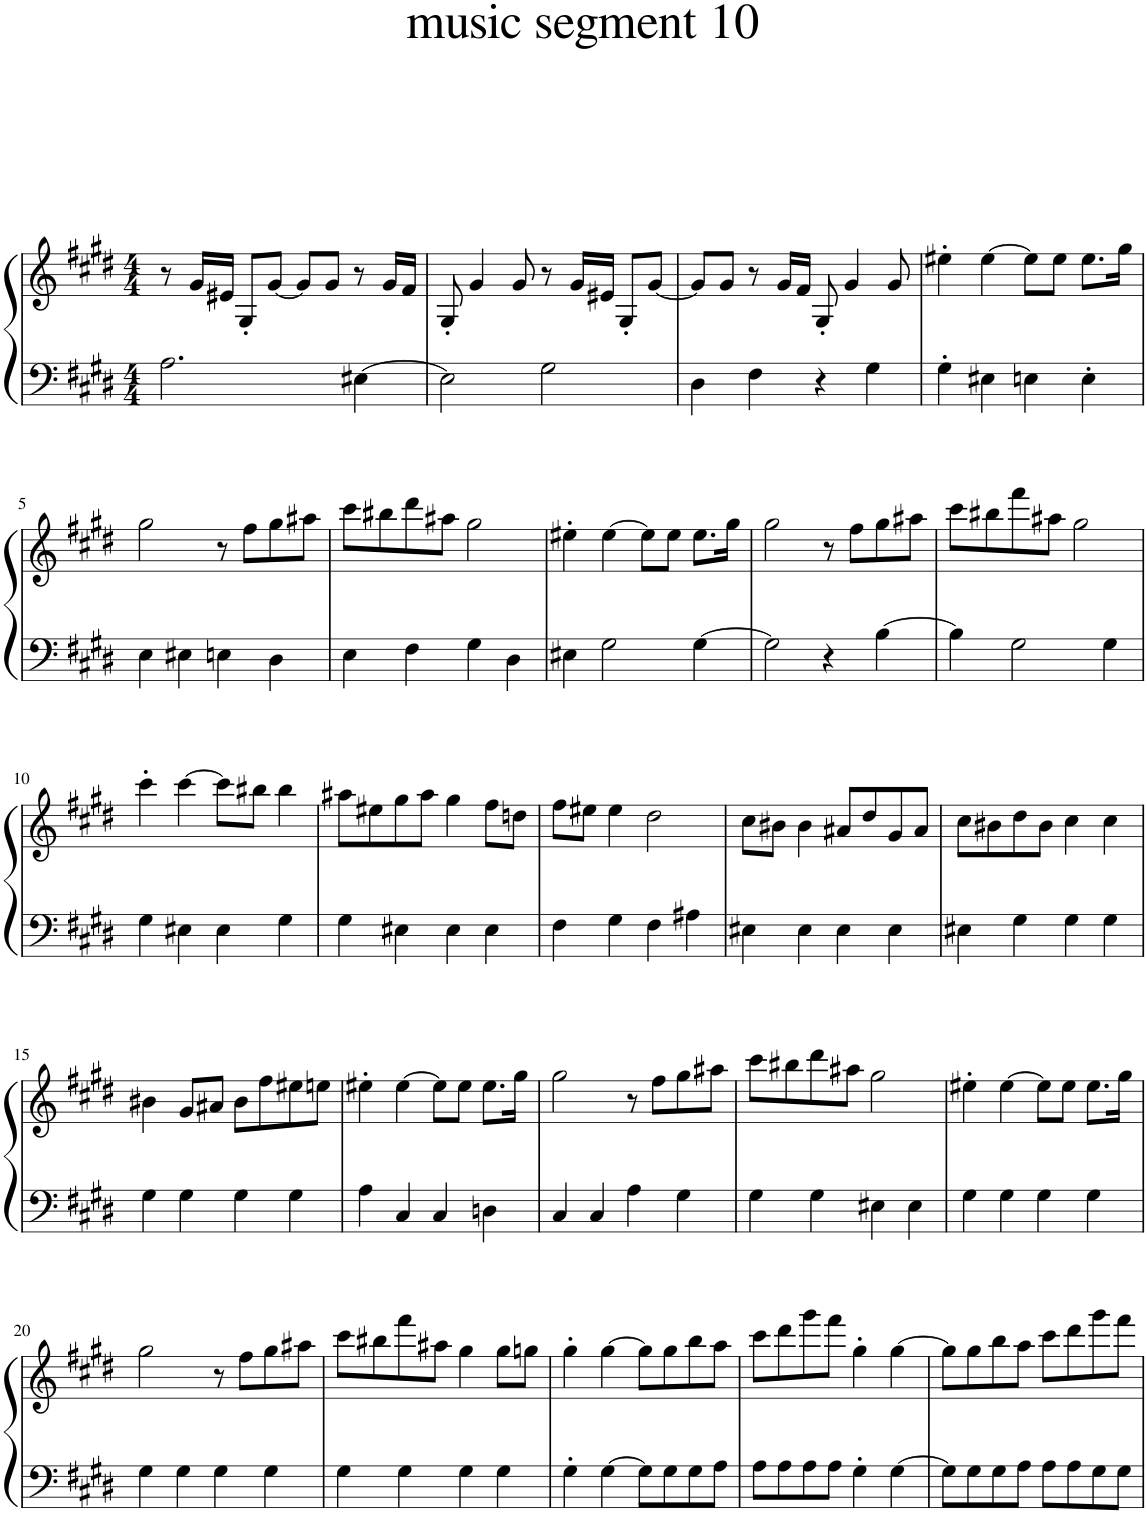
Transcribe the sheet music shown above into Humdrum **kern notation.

**kern	**kern
*part1	*part1
*staff2	*staff1
*I"Piano	*
*I'Pno.	*
*clefF4	*clefG2
*k[f#c#g#d#]	*k[f#c#g#d#]
*M4/4	*M4/4
=1	=1
2.A\	8r
.	16g#/LL
.	16e#X/JJ
.	8G#'/L
.	[8g#/J
.	8g#/L]
.	8g#/J
[4E#X\	8r
.	16g#/LL
.	16f#/JJ
=2	=2
2E#\]	8G#'/
.	4g#/
.	8g#/
2G#\	8r
.	16g#/LL
.	16e#X/JJ
.	8G#'/L
.	[8g#/J
=3	=3
4D#\	8g#/L]
.	8g#/J
4F#\	8r
.	16g#/LL
.	16f#/JJ
4r	8G#'/
.	4g#/
4G#\	.
.	8g#/
=4	=4
4G#'\	4ee#X'\
4E#X\	[4ee#\
4En\	8ee#\L]
.	8ee#\J
4E'\	8.ee#\L
.	16gg#\Jk
!!LO:LB:g=z
=5	=5
4E\	2gg#\
4E#X\	.
4En\	8r
.	8ff#\L
4D#\	8gg#\
.	8aa#X\J
=6	=6
4E\	8ccc#\L
.	8bb#X\
4F#\	8ddd#\
.	8aa#X\J
4G#\	2gg#\
4D#\	.
=7	=7
4E#X\	4ee#X'\
2G#\	[4ee#\
.	8ee#\L]
.	8ee#\J
[4G#\	8.ee#\L
.	16gg#\Jk
=8	=8
2G#\]	2gg#\
4r	8r
.	8ff#\L
[4B\	8gg#\
.	8aa#X\J
=9	=9
4B\]	8ccc#\L
.	8bb#X\
2G#\	8fff#\
.	8aa#X\J
.	2gg#\
4G#\	.
!!LO:LB:g=z
=10	=10
4G#\	4ccc#'\
4E#X\	[4ccc#\
4E#\	8ccc#\L]
.	8bb#X\J
4G#\	4bb#\
=11	=11
4G#\	8aa#X\L
.	8ee#X\
4E#X\	8gg#\
.	8aa#\J
4E#\	4gg#\
4E#\	8ff#\L
.	8ddn\J
=12	=12
4F#\	8ff#\L
.	8ee#X\J
4G#\	4ee#\
4F#\	2dd#\
4A#X\	.
=13	=13
4E#X\	8cc#\L
.	8b#X\J
4E#\	4b#\
4E#\	8a#X/L
.	8dd#/
4E#\	8g#/
.	8a#/J
=14	=14
4E#X\	8cc#\L
.	8b#X\
4G#\	8dd#\
.	8b#\J
4G#\	4cc#\
4G#\	4cc#\
!!LO:LB:g=z
=15	=15
4G#\	4b#X\
4G#\	8g#/L
.	8a#X/J
4G#\	8b#\L
.	8ff#\
4G#\	8ee#X\
.	8een\J
=16	=16
4A\	4ee#X'\
4C#/	[4ee#\
4C#/	8ee#\L]
.	8ee#\J
4Dn\	8.ee#\L
.	16gg#\Jk
=17	=17
4C#/	2gg#\
4C#/	.
4A\	8r
.	8ff#\L
4G#\	8gg#\
.	8aa#X\J
=18	=18
4G#\	8ccc#\L
.	8bb#X\
4G#\	8ddd#\
.	8aa#X\J
4E#X\	2gg#\
4E#\	.
=19	=19
4G#\	4ee#X'\
4G#\	[4ee#\
4G#\	8ee#\L]
.	8ee#\J
4G#\	8.ee#\L
.	16gg#\Jk
!!LO:LB:g=z
=20	=20
4G#\	2gg#\
4G#\	.
4G#\	8r
.	8ff#\L
4G#\	8gg#\
.	8aa#X\J
=21	=21
4G#\	8ccc#\L
.	8bb#X\
4G#\	8fff#\
.	8aa#X\J
4G#\	4gg#\
4G#\	8gg#\L
.	8ggn\J
=22	=22
4G#'\	4gg#'\
[4G#\	[4gg#\
8G#\L]	8gg#\L]
8G#\	8gg#\
8G#\	8bb\
8A\J	8aa\J
=23	=23
8A\L	8ccc#\L
8A\	8ddd#\
8A\	8ggg#\
8A\J	8fff#\J
4G#'\	4gg#'\
[4G#\	[4gg#\
=24	=24
8G#\L]	8gg#\L]
8G#\	8gg#\
8G#\	8bb\
8A\J	8aa\J
8A\L	8ccc#\L
8A\	8ddd#\
8G#\	8ggg#\
8G#\J	8fff#\J
=	=
*-	*-
